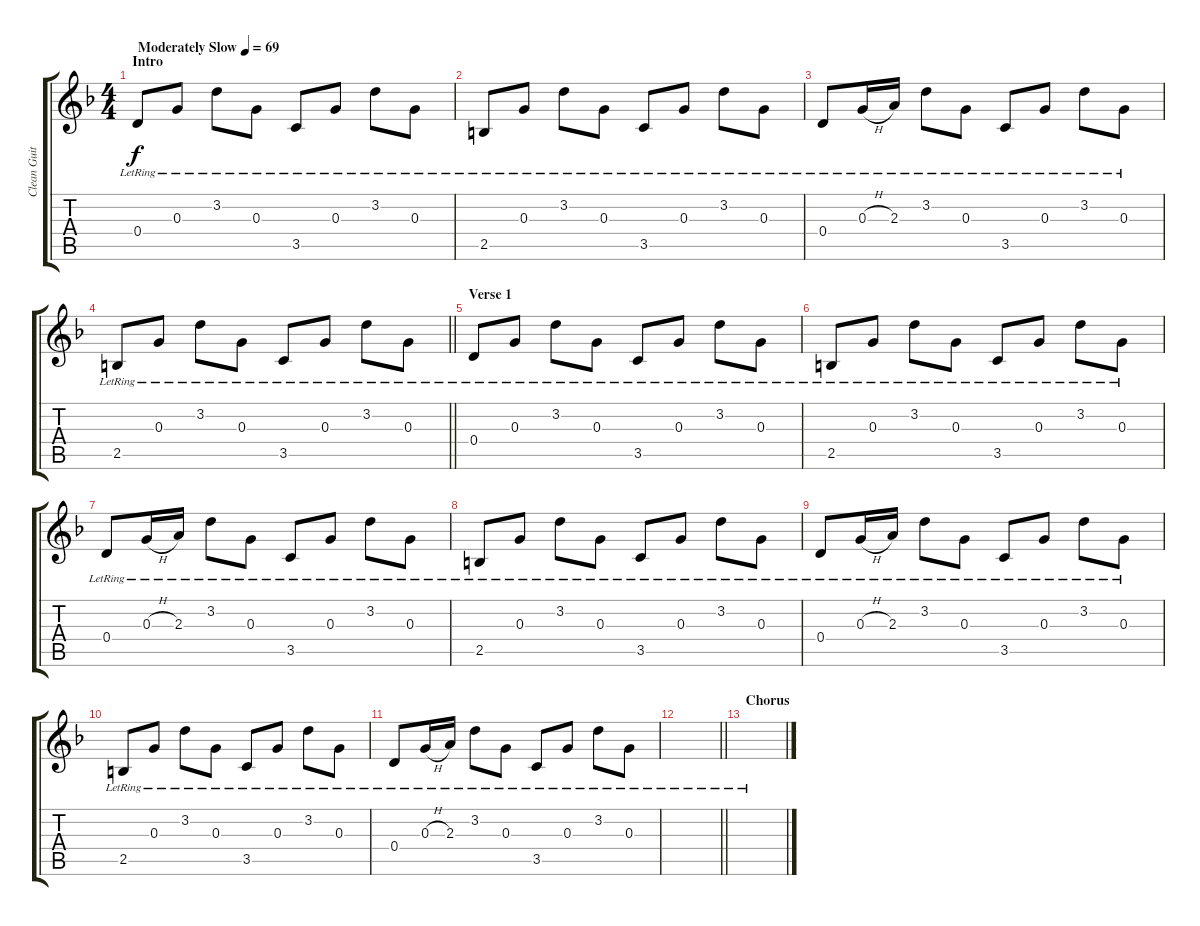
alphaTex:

\track ("Clean Guitar" "Clean Guit") {instrument acousticguitarsteel}
\staff {score tabs}
\tuning (E4 B3 G3 D3 A2 D2) {hide}
\ts (4 4)
\section ("" "Intro")
\tempo (69 "Moderately Slow")
\clef g2
\ks dminor
0.4{lr}.8{dy f instrument acousticguitarsteel} 0.3{lr}.8 3.2{lr}.8 0.3{lr}.8 3.5{lr}.8 0.3{lr}.8 3.2{lr}.8 0.3{lr}.8 |
2.5{lr}.8 0.3{lr}.8 3.2{lr}.8 0.3{lr}.8 3.5{lr}.8 0.3{lr}.8 3.2{lr}.8 0.3{lr}.8 |
0.4{lr}.8 0.3{h lr}.16 2.3{lr}.16 3.2{lr}.8 0.3{lr}.8 3.5{lr}.8 0.3{lr}.8 3.2{lr}.8 0.3{lr}.8 |
\barLineRight lightlight
2.5{lr}.8 0.3{lr}.8 3.2{lr}.8 0.3{lr}.8 3.5{lr}.8 0.3{lr}.8 3.2{lr}.8 0.3{lr}.8 |
\section ("" "Verse 1")
0.4{lr}.8 0.3{lr}.8 3.2{lr}.8 0.3{lr}.8 3.5{lr}.8 0.3{lr}.8 3.2{lr}.8 0.3{lr}.8 |
2.5{lr}.8 0.3{lr}.8 3.2{lr}.8 0.3{lr}.8 3.5{lr}.8 0.3{lr}.8 3.2{lr}.8 0.3{lr}.8 |
0.4{lr}.8 0.3{h lr}.16 2.3{lr}.16 3.2{lr}.8 0.3{lr}.8 3.5{lr}.8 0.3{lr}.8 3.2{lr}.8 0.3{lr}.8 |
2.5{lr}.8 0.3{lr}.8 3.2{lr}.8 0.3{lr}.8 3.5{lr}.8 0.3{lr}.8 3.2{lr}.8 0.3{lr}.8 |
0.4{lr}.8 0.3{h lr}.16 2.3{lr}.16 3.2{lr}.8 0.3{lr}.8 3.5{lr}.8 0.3{lr}.8 3.2{lr}.8 0.3{lr}.8 |
2.5{lr}.8 0.3{lr}.8 3.2{lr}.8 0.3{lr}.8 3.5{lr}.8 0.3{lr}.8 3.2{lr}.8 0.3{lr}.8 |
0.4{lr}.8 0.3{h lr}.16 2.3{lr}.16 3.2{lr}.8 0.3{lr}.8 3.5{lr}.8 0.3{lr}.8 3.2{lr}.8 0.3{lr}.8 |
\barLineRight lightlight
|
\section ("" "Chorus")
